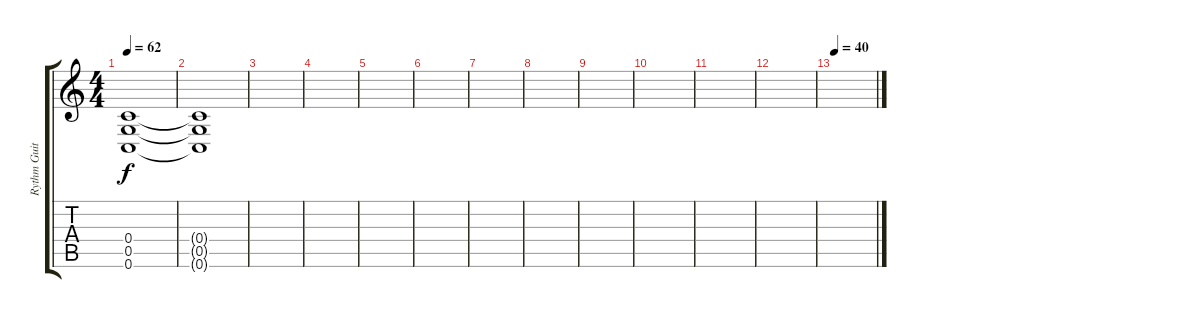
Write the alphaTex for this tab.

\track ("Rythm Guitar 2" "Rythm Guit") {instrument distortionguitar}
\staff {score tabs}
\tuning (D4 A3 F3 C3 G2 C2) {hide}
\ts (4 4)
\tempo 62
\clef g2
\ks c
(0.4{t} 0.5{t} 0.6{t}).1{dy f} |
(0.4{t} 0.5{t} 0.6{t}).1 |
|
|
|
|
|
|
|
|
|
|
\tempo 40
